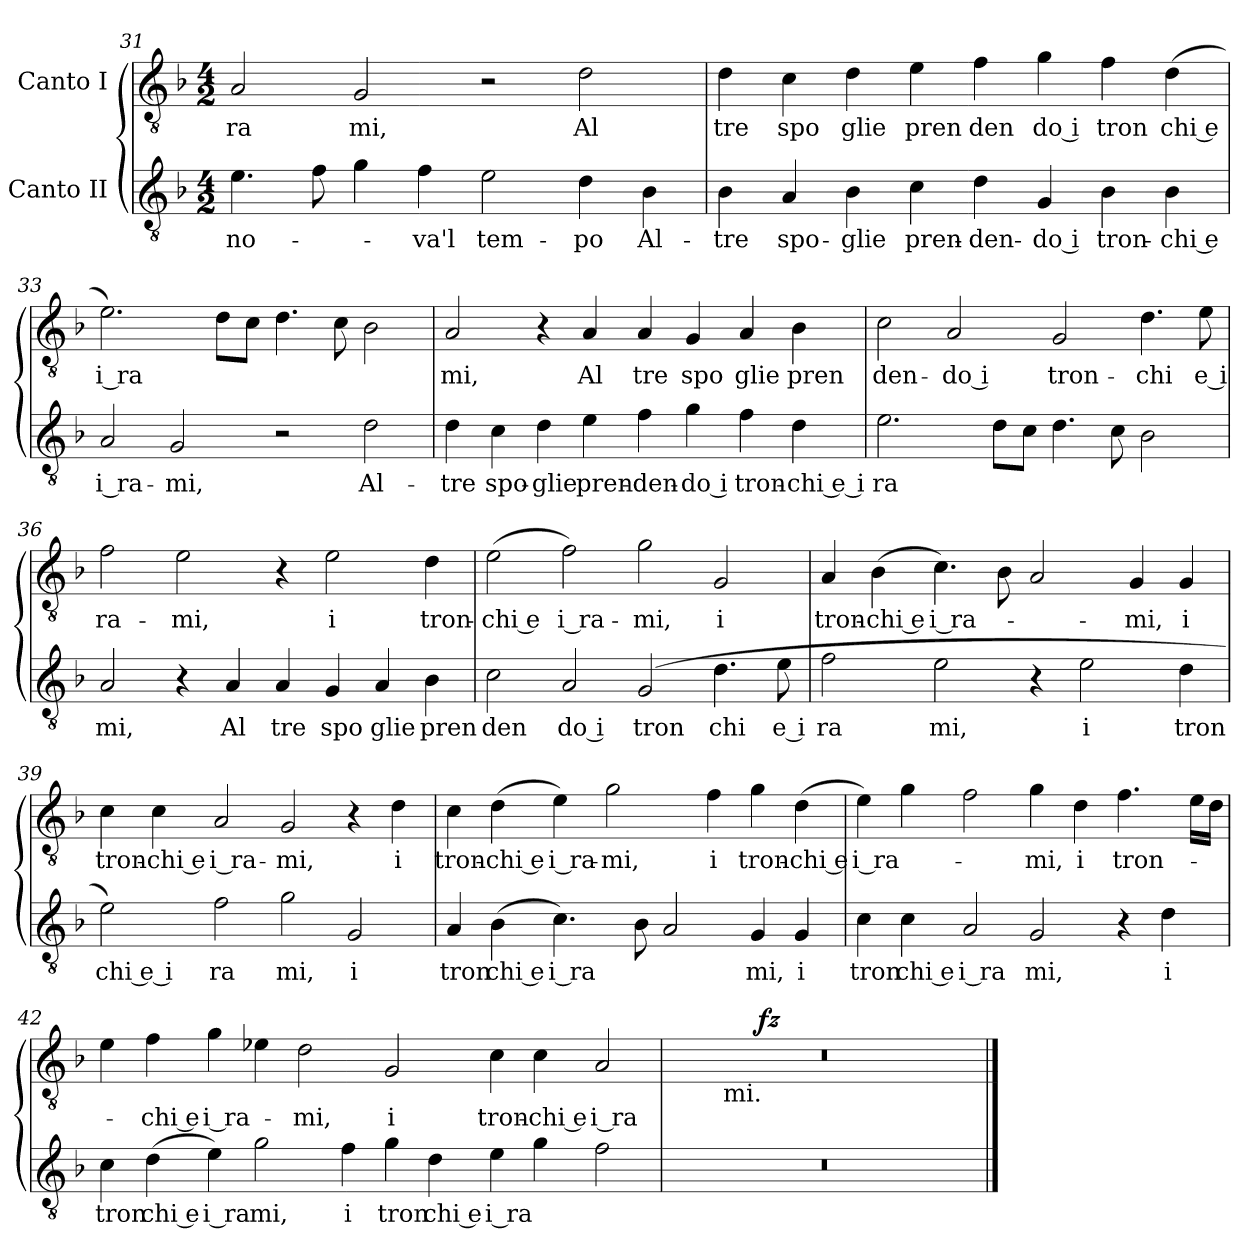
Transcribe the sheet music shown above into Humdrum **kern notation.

**kern	**text	**kern	**text	**dynam
*part2	*part2	*part1	*part1	*part1
*staff2	*staff2	*staff1	*staff1	*staff1
*I"Canto II	*	*I"Canto I	*	*
!!LO:PB:g=z
*clefGv2	*	*clefGv2	*	*
*k[b-]	*	*k[b-]	*	*
*F:	*	*F:	*	*
*M4/2	*	*M4/2	*	*
=31	=31	=31	=31	=31
!	!LO:LY:b	!	!LO:LY:b	!
4.e\	no-	2A/	ra	.
8f\	.	.	.	.
!	!	!	!LO:LY:b	!
4g\	.	2G/	mi,	.
!	!LO:LY:b	!	!	!
4f\	-va'l	.	.	.
!	!LO:LY:b	!	!	!
2e\	tem-	2r	.	.
!	!LO:LY:b	!	!LO:LY:b	!
4d\	-po	2d\	Al	.
!	!LO:LY:b	!	!	!
4B-\	Al-	.	.	.
=32	=32	=32	=32	=32
!	!LO:LY:b	!	!LO:LY:b	!
4B-\	-tre	4d\	tre	.
!	!LO:LY:b	!	!LO:LY:b	!
4A/	spo-	4c\	spo	.
!	!LO:LY:b	!	!LO:LY:b	!
4B-\	-glie	4d\	glie	.
!	!LO:LY:b	!	!LO:LY:b	!
4c\	pren-	4e\	pren	.
!	!LO:LY:b	!	!LO:LY:b	!
4d\	-den-	4f\	den	.
!	!LO:LY:b:rj	!	!LO:LY:b:rj	!
4G/	-do i	4g\	do i	.
!	!LO:LY:b	!	!LO:LY:b	!
4B-\	tron-	4f\	tron	.
!	!LO:LY:b:rj	!	!LO:LY:b:rj	!
4B-\	-chi e	(<4d\	chi e	.
=33	=33	=33	=33	=33
!	!LO:LY:b:rj	!	!LO:LY:b:rj	!
2A/	i ra-	2.e\)	i ra	.
!	!LO:LY:b	!	!	!
2G/	-mi,	.	.	.
.	.	8d\L	.	.
.	.	8c\J	.	.
2r	.	4.d\	.	.
.	.	8c\	.	.
!	!LO:LY:b	!	!	!
2d\	Al-	2B-\	.	.
=34	=34	=34	=34	=34
!	!LO:LY:b	!	!LO:LY:b	!
4d\	-tre	2A/	mi,	.
!	!LO:LY:b	!	!	!
4c\	spo-	.	.	.
!	!LO:LY:b	!	!	!
4d\	-glie	4r	.	.
!	!LO:LY:b	!	!LO:LY:b	!
4e\	pren-	4A/	Al	.
!	!LO:LY:b	!	!LO:LY:b	!
4f\	-den-	4A/	tre	.
!	!LO:LY:b:rj	!	!LO:LY:b	!
4g\	-do i	4G/	spo	.
!	!LO:LY:b	!	!LO:LY:b	!
4f\	tron-	4A/	glie	.
!	!LO:LY:b:rj	!	!LO:LY:b	!
4d\	-chi e i	4B-\	pren	.
!!LO:LB:g=z
=35	=35	=35	=35	=35
!	!LO:LY:b	!	!LO:LY:b	!
2.e\	ra	2c\	den-	.
!	!	!	!LO:LY:b:rj	!
.	.	2A/	-do i	.
8d\L	.	.	.	.
8c\J	.	.	.	.
!	!	!	!LO:LY:b	!
4.d\	.	2G/	tron-	.
8c\	.	.	.	.
!	!	!	!LO:LY:b	!
2B-\	.	4.d\	-chi	.
!	!	!	!LO:LY:b	!
.	.	8e\	e i	.
=36	=36	=36	=36	=36
!	!LO:LY:b	!	!LO:LY:b	!
2A/	mi,	2f\	ra-	.
!	!	!	!LO:LY:b	!
4r	.	2e\	-mi,	.
!	!LO:LY:b	!	!	!
4A/	Al	.	.	.
!	!LO:LY:b	!	!	!
4A/	tre	4r	.	.
!	!LO:LY:b	!	!LO:LY:b	!
4G/	spo	2e\	i	.
!	!LO:LY:b	!	!	!
4A/	glie	.	.	.
!	!LO:LY:b	!	!LO:LY:b	!
4B-\	pren	4d\	tron-	.
=37	=37	=37	=37	=37
!	!LO:LY:b	!	!LO:LY:b:rj	!
2c\	den	(<2e\	-chi e	.
!	!LO:LY:b:rj	!	!LO:LY:b:rj	!
2A/	do i	2f\)	i ra-	.
!	!LO:LY:b	!	!LO:LY:b	!
(<2G/	tron	2g\	-mi,	.
!	!LO:LY:b	!	!LO:LY:b	!
4.d\	chi	2G/	i	.
!	!LO:LY:b	!	!	!
8e\	e i	.	.	.
=38	=38	=38	=38	=38
!	!LO:LY:b	!	!LO:LY:b	!
2f\	ra	4A/	tron-	.
!	!	!	!LO:LY:b:rj	!
.	.	(<4B-\	-chi e	.
!	!LO:LY:b	!	!LO:LY:b:rj	!
2e\	mi,	4.c\)	i ra-	.
.	.	8B-\	.	.
4r	.	2A/	.	.
!	!LO:LY:b	!	!	!
2e\	i	.	.	.
!	!	!	!LO:LY:b	!
.	.	4G/	-mi,	.
!	!LO:LY:b	!	!LO:LY:b	!
4d\	tron	4G/	i	.
=39	=39	=39	=39	=39
!	!LO:LY:b:rj	!	!LO:LY:b	!
2e\)	chi e i	4c\	tron-	.
!	!	!	!LO:LY:b:rj	!
.	.	4c\	-chi e	.
!	!LO:LY:b	!	!LO:LY:b:rj	!
(2f\	ra	2A/	i ra-	.
!	!LO:LY:b	!	!LO:LY:b	!
2g\	mi,	2G/	-mi,	.
!	!LO:LY:b	!	!	!
2G/	i	4r	.	.
!	!	!	!LO:LY:b	!
.	.	4d\	i	.
!!LO:LB:g=z
=40	=40	=40	=40	=40
!	!LO:LY:b	!	!LO:LY:b	!
4A/	tron	4c\	tron-	.
!	!LO:LY:b:rj	!	!LO:LY:b:rj	!
(<4B-\	chi e	(<4d\	-chi e	.
!	!LO:LY:b:rj	!	!LO:LY:b:rj	!
4.c\)	i ra	4e\)	i ra-	.
!	!	!	!LO:LY:b	!
.	.	2g\	-mi,	.
8B-\	.	.	.	.
2A/	.	.	.	.
!	!	!	!LO:LY:b	!
.	.	4f\	i	.
!	!LO:LY:b	!	!LO:LY:b	!
4G/	mi,	4g\	tron-	.
!	!LO:LY:b	!	!LO:LY:b:rj	!
4G/	i	(<4d\	-chi e	.
=41	=41	=41	=41	=41
!	!LO:LY:b	!	!LO:LY:b:rj	!
4c\	tron	4e\)	i ra-	.
!	!LO:LY:b:rj	!	!	!
4c\	chi e	4g\	.	.
!	!LO:LY:b:rj	!	!	!
2A/	i ra	2f\	.	.
!	!LO:LY:b	!	!LO:LY:b	!
2G/	mi,	4g\	-mi,	.
!	!	!	!LO:LY:b	!
.	.	4d\	i	.
!	!	!	!LO:LY:b	!
4r	.	4.f\	tron-	.
!	!LO:LY:b	!	!	!
4d\	i	.	.	.
.	.	16e\LL	.	.
.	.	16d\JJ	.	.
=42	=42	=42	=42	=42
!	!LO:LY:b	!	!	!
4c\	tron	4e>\	.	.
!	!LO:LY:b:rj	!	!LO:LY:b:rj	!
(<4d\	chi e	4f\	-chi e	.
!	!LO:LY:b:rj	!	!LO:LY:b:rj	!
4e\)	i ra	4g\	i ra-	.
!	!LO:LY:b	!	!	!
2g\	mi,	4e-X\	.	.
!	!	!	!LO:LY:b	!
.	.	2d\	-mi,	.
!	!LO:LY:b	!	!	!
4f\	i	.	.	.
!	!LO:LY:b	!	!LO:LY:b	!
4g\	tron	2G/	i	.
!	!LO:LY:b:rj	!	!	!
4d\	chi e	.	.	.
!	!LO:LY:b:rj	!	!LO:LY:b	!
4e\	i ra	4c\	tron-	.
!	!	!	!LO:LY:b:rj	!
4g\	.	4c\	-chi e	.
!	!	!	!LO:LY:b:rj	!
2f\	.	2A/	i ra-	.
=43	=43	=43	=43	=43
*	*	*^	*	*
*	*	*	*^	*	*
0r	.	0r	4ryy	4ryy	.	.
.	.	.	8ryy	32ryy	.	.
!	!	!	!	!LO:TX:b:t=mi.	!	!
.	.	.	.	1ryy	.	.
.	.	.	32ryy	.	.	.
!	!	!	!	!	!	!LO:DY:b
.	.	.	1ryy	.	.	fz
.	.	.	.	2ryy	.	.
.	.	.	2ryy	.	.	.
.	.	.	.	8..ryy	.	.
.	.	.	16.ryy	.	.	.
*	*	*v	*v	*v	*	*
==	==	==	==	==
*-	*-	*-	*-	*-
